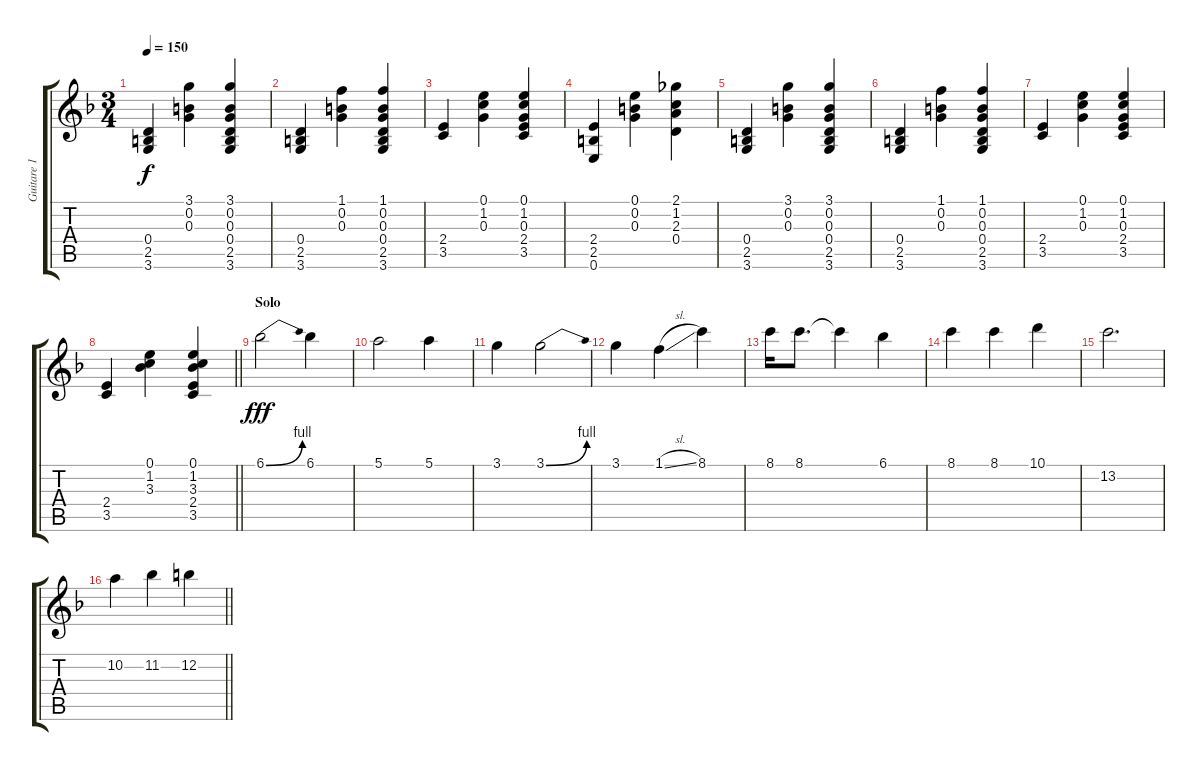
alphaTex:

\track ("Guitare 1" "Guitare 1") {instrument acousticguitarsteel}
\staff {score tabs}
\tuning (E4 B3 G3 D3 A2 E2) {hide}
\ts (3 4)
\tempo 150
\clef g2
\ks f
(0.4 2.5 3.6).4{dy f} (3.1 0.2 0.3).4 (3.1 0.2 0.3 0.4 2.5 3.6).4 |
(0.4 2.5 3.6).4 (1.1 0.2 0.3).4 (1.1 0.2 0.3 0.4 2.5 3.6).4 |
(2.4 3.5).4 (0.1 1.2 0.3).4 (0.1 1.2 0.3 2.4 3.5).4 |
(2.4 2.5 0.6).4 (0.1 0.2 0.3).4 (2.1 1.2 2.3 0.4).4 |
(0.4 2.5 3.6).4 (3.1 0.2 0.3).4 (3.1 0.2 0.3 0.4 2.5 3.6).4 |
(0.4 2.5 3.6).4 (1.1 0.2 0.3).4 (1.1 0.2 0.3 0.4 2.5 3.6).4 |
(2.4 3.5).4 (0.1 1.2 0.3).4 (0.1 1.2 0.3 2.4 3.5).4 |
\barLineRight lightlight
(2.4 3.5).4 (0.1 1.2 3.3).4 (0.1 1.2 3.3 2.4 3.5).4 |
\section ("" "Solo")
6.1{be (bend 0 0 60 4)}.2{dy fff} 6.1.4 |
5.1.2 5.1.4 |
3.1.4 3.1{be (bend 0 0 60 4)}.2 |
3.1.4 1.1{sl}.4 8.1.4 |
8.1.16 8.1.8{d} 8.1{t}.4 6.1.4 |
8.1.4 8.1.4 10.1.4 |
13.2.2{d} |
\barLineRight lightlight
10.2.4 11.2.4 12.2.4
